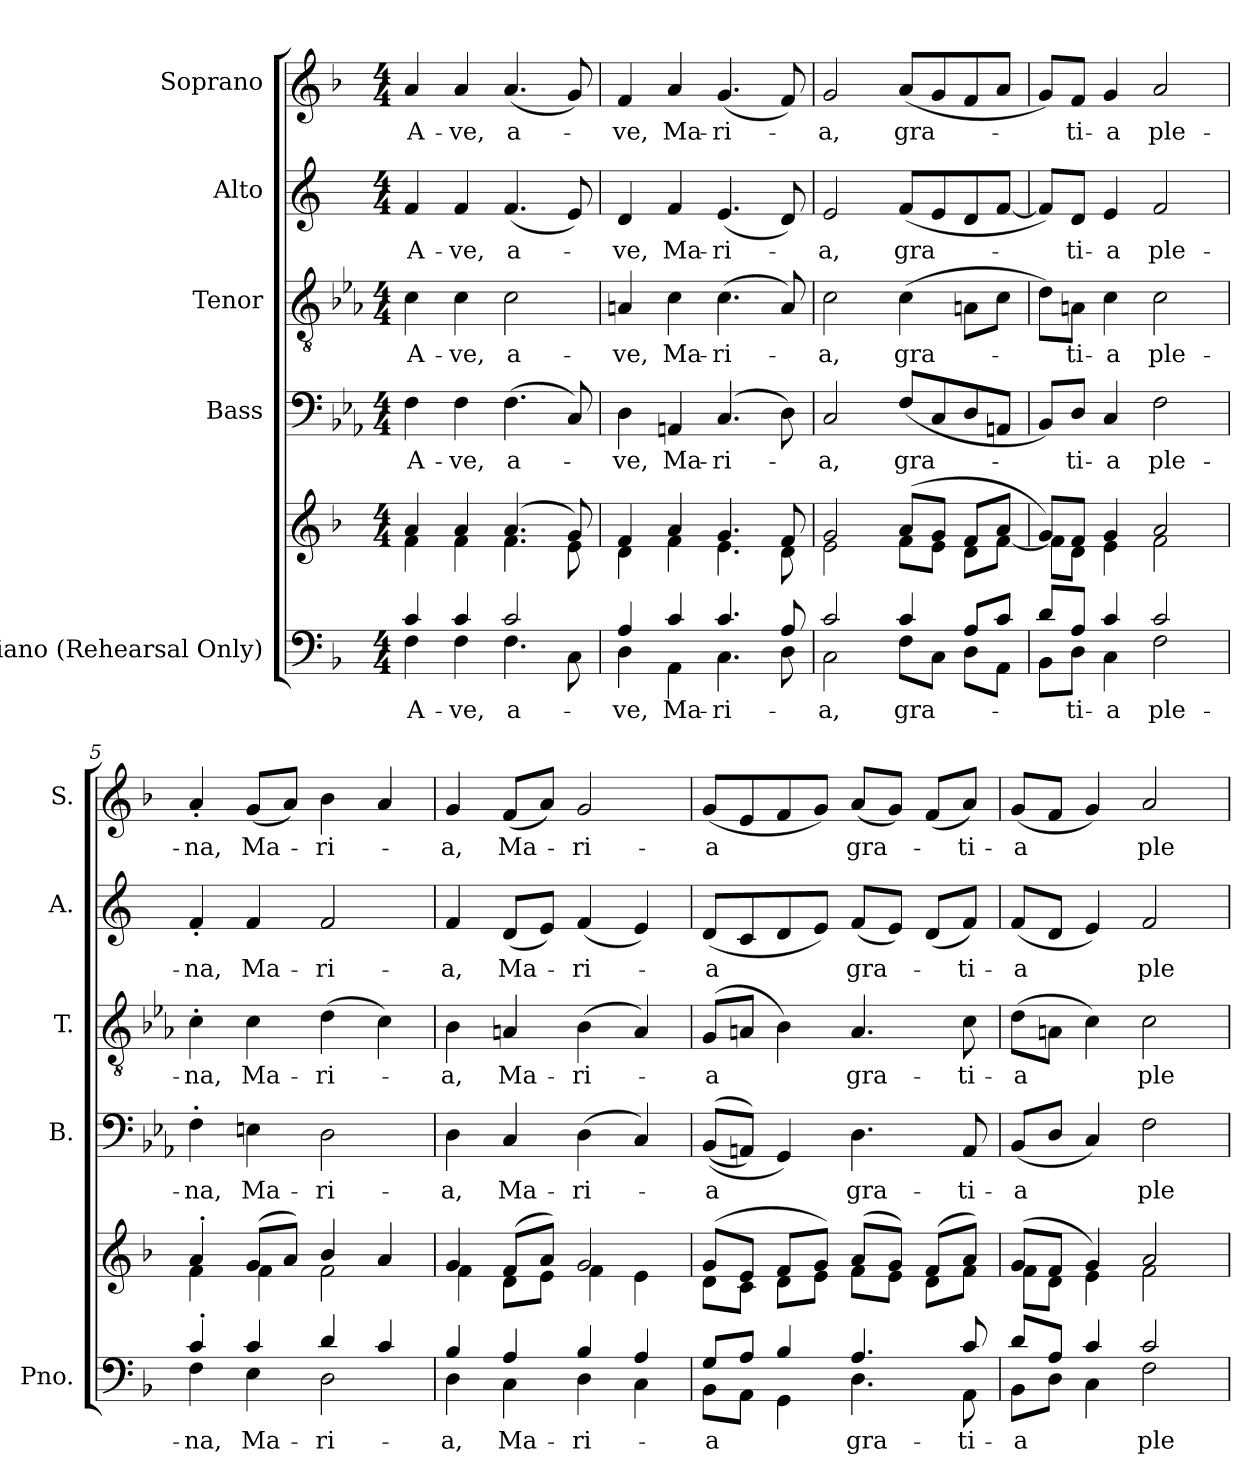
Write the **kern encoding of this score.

**kern	**text	**kern	**kern	**text	**kern	**text	**kern	**text	**kern	**text
*part5	*part5	*part5	*part4	*part4	*part3	*part3	*part2	*part2	*part1	*part1
*staff6	*staff6	*staff5	*staff4	*staff4	*staff3	*staff3	*staff2	*staff2	*staff1	*staff1
*I"Piano (Rehearsal  Only)	*	*	*I"Bass	*	*I"Tenor	*	*I"Alto	*	*I"Soprano	*
*I'Pno.	*	*	*I'B.	*	*I'T.	*	*I'A.	*	*I'S.	*
*clefF4	*	*clefG2	*clefF4	*	*clefGv2	*	*clefG2	*	*clefG2	*
*k[b-]	*	*k[b-]	*k[b-e-a-]	*	*k[b-e-a-]	*	*k[]	*	*k[b-]	*
*M4/4	*	*M4/4	*M4/4	*	*M4/4	*	*M4/4	*	*M4/4	*
*MM56	*	*MM56	*MM56	*	*MM56	*	*MM56	*	*MM56	*
=1	=1	=1	=1	=1	=1	=1	=1	=1	=1	=1
*^	*	*^	*	*	*	*	*	*	*	*
!	!	!	!	!	!	!LO:LY:b	!	!LO:LY:b	!	!LO:LY:b	!	!LO:LY:b
4c/	4F\	A-	4a/	4f\	4F\	A-	4c\	A-	4f/	A-	4a/	A-
!	!	!	!	!	!	!LO:LY:b	!	!LO:LY:b	!	!LO:LY:b	!	!LO:LY:b
4c/	4F\	-ve,	4a/	4f\	4F\	-ve,	4c\	-ve,	4f/	-ve,	4a/	-ve,
!	!	!	!	!	!	!LO:LY:b	!	!LO:LY:b	!	!LO:LY:b	!	!LO:LY:b
2c/	4.F\	a-	(>4.a/	4.f\	(>4.F\	a-	2c\	a-	(<4.f/	a-	(<4.a/	a-
.	8C\	.	8g/)	8e\	8C/)	.	.	.	8e/)	.	8g/)	.
=2	=2	=2	=2	=2	=2	=2	=2	=2	=2	=2	=2	=2
!	!	!	!	!	!	!LO:LY:b	!	!LO:LY:b	!	!LO:LY:b	!	!LO:LY:b
4A/	4D\	-ve,	4f/	4d\	4D\	-ve,	4An/	-ve,	4d/	-ve,	4f/	-ve,
!	!	!	!	!	!	!LO:LY:b	!	!LO:LY:b	!	!LO:LY:b	!	!LO:LY:b
4c/	4AA\	Ma-	4a/	4f\	4AAn/	Ma-	4c\	Ma-	4f/	Ma-	4a/	Ma-
!	!	!	!	!	!	!LO:LY:b	!	!LO:LY:b	!	!LO:LY:b	!	!LO:LY:b
4.c/	4.C\	-ri-	4.g/	4.e\	(>4.C/	-ri-	(>4.c\	-ri-	(<4.e/	-ri-	(<4.g/	-ri-
8A/	8D\	.	8f/	8d\	8D\)	.	8A/)	.	8d/)	.	8f/)	.
=3	=3	=3	=3	=3	=3	=3	=3	=3	=3	=3	=3	=3
!	!	!	!	!	!	!LO:LY:b	!	!LO:LY:b	!	!LO:LY:b	!	!LO:LY:b
2c/	2C\	-a,	2g/	2e\	2C/	-a,	2c\	-a,	2e/	-a,	2g/	-a,
!	!	!	!	!	!	!LO:LY:b	!	!LO:LY:b	!	!LO:LY:b	!	!LO:LY:b
4c/	8F\L	gra-	(>8a/L	8f\L	(<8F/L	gra-	(>4c\	gra-	(<8f/L	gra-	(<8a/L	gra-
.	8C\J	.	8g/J	8e\J	8C/	.	.	.	8e/	.	8g/	.
8A/L	8D\L	.	8f/L	8d\L	8D/	.	8An\L	.	8d/	.	8f/	.
8c/J	8AA\J	.	8a/J	[8f\J	8AAn/J	.	8c\J	.	[8f/J	.	8a/J	.
=4	=4	=4	=4	=4	=4	=4	=4	=4	=4	=4	=4	=4
8d/L	8BB-\L	.	8g/L)	8f\L]	8BB-/L)	.	8d\L)	.	8f/L])	.	8g/L)	.
!	!	!	!	!	!	!LO:LY:b	!	!LO:LY:b	!	!LO:LY:b	!	!LO:LY:b
8A/J	8D\J	-ti-	8f/J	8d\J	8D/J	-ti-	8An\J	-ti-	8d/J	-ti-	8f/J	-ti-
!	!	!	!	!	!	!LO:LY:b	!	!LO:LY:b	!	!LO:LY:b	!	!LO:LY:b
4c/	4C\	-a	4g/	4e\	4C/	-a	4c\	-a	4e/	-a	4g/	-a
!	!	!	!	!	!	!LO:LY:b	!	!LO:LY:b	!	!LO:LY:b	!	!LO:LY:b
2c/	2F\	ple-	2a/	2f\	2F\	ple-	2c\	ple-	2f/	ple-	2a/	ple-
=5	=5	=5	=5	=5	=5	=5	=5	=5	=5	=5	=5	=5
!	!	!	!	!	!	!LO:LY:b	!	!LO:LY:b	!	!LO:LY:b	!	!LO:LY:b
4c'/	4F\	-na,	4a'/	4f\	4F'\	-na,	4c'\	-na,	4f'/	-na,	4a'/	-na,
!	!	!	!	!	!	!LO:LY:b	!	!LO:LY:b	!	!LO:LY:b	!	!LO:LY:b
4c/	4E\	Ma-	(>8g/L	4f\	4En\	Ma-	4c\	Ma-	4f/	Ma-	(<8g/L	Ma-
.	.	.	8a/J)	.	.	.	.	.	.	.	8a/J)	.
!	!	!	!	!	!	!LO:LY:b	!	!LO:LY:b	!	!LO:LY:b	!	!LO:LY:b
4d/	2D\	-ri-	4b-/	2f\	2D\	-ri-	(>4d\	-ri-	2f/	-ri-	4b-\	-ri-
4c/	.	.	4a/	.	.	.	4c\)	.	.	.	4a/	.
=6	=6	=6	=6	=6	=6	=6	=6	=6	=6	=6	=6	=6
!	!	!	!	!	!	!LO:LY:b	!	!LO:LY:b	!	!LO:LY:b	!	!LO:LY:b
4B-/	4D\	-a,	4g/	4f\	4D\	-a,	4B-\	-a,	4f/	-a,	4g/	-a,
!	!	!	!	!	!	!LO:LY:b	!	!LO:LY:b	!	!LO:LY:b	!	!LO:LY:b
4A/	4C\	Ma-	(>8f/L	8d\L	4C/	Ma-	4An/	Ma-	(<8d/L	Ma-	(<8f/L	Ma-
.	.	.	8a/J)	8e\J	.	.	.	.	8e/J)	.	8a/J)	.
!	!	!	!	!	!	!LO:LY:b	!	!LO:LY:b	!	!LO:LY:b	!	!LO:LY:b
4B-/	4D\	-ri-	2g/	4f\	(>4D\	-ri-	(>4B-\	-ri-	(<4f/	-ri-	2g/	-ri-
4A/	4C\	.	.	4e\	4C/)	.	4A/)	.	4e/)	.	.	.
!!LO:LB:g=z
=7	=7	=7	=7	=7	=7	=7	=7	=7	=7	=7	=7	=7
!	!	!	!	!	!	!LO:LY:b	!	!LO:LY:b	!	!LO:LY:b	!	!LO:LY:b
8G/L	8BB-\L	-a	(>8g/L	8d\L	(<(<(<8BB-/L	-a	(>8G/L	-a	(<8d/L	-a	(<8g/L	-a
8A/J	8AA\J	.	8e/J	8c\J	8AAn/J))	.	8An/J	.	8c/	.	8e/	.
4B-/	4GG\	.	8f/L	8d\L	4GG/)	.	4B-\)	.	8d/	.	8f/	.
.	.	.	8g/J)	8e\J	.	.	.	.	8e/J)	.	8g/J)	.
!	!	!	!	!	!	!LO:LY:b	!	!LO:LY:b	!	!LO:LY:b	!	!LO:LY:b
4.A/	4.D\	gra-	(>8a/L	8f\L	4.D\	gra-	4.A/	gra-	(<8f/L	gra-	(<8a/L	gra-
.	.	.	8g/J)	8e\J	.	.	.	.	8e/J)	.	8g/J)	.
.	.	.	(>8f/L	8d\L	.	.	.	.	(<8d/L	.	(<8f/L	.
!	!	!	!	!	!	!LO:LY:b	!	!LO:LY:b	!	!LO:LY:b	!	!LO:LY:b
8c/	8AA\	-ti-	8a/J)	8f\J	8AA/	-ti-	8c\	-ti-	8f/J)	-ti-	8a/J)	-ti-
=8	=8	=8	=8	=8	=8	=8	=8	=8	=8	=8	=8	=8
!	!	!	!	!	!	!LO:LY:b	!	!LO:LY:b	!	!LO:LY:b	!	!LO:LY:b
8d/L	8BB-\L	-a	(>8g/L	8f\L	(<8BB-/L	-a	(>8d\L	-a	(<8f/L	-a	(<8g/L	-a
8A/J	8D\J	.	8f/J	8d\J	8D/J	.	8An\J	.	8d/J	.	8f/J	.
4c/	4C\	.	4g/)	4e\	4C/)	.	4c\)	.	4e/)	.	4g/)	.
!	!	!	!	!	!	!LO:LY:b	!	!LO:LY:b	!	!LO:LY:b	!	!LO:LY:b
2c/	2F\	ple	2a/	2f\	2F\	ple	2c\	ple	2f/	ple	2a/	ple
*v	*v	*	*	*	*	*	*	*	*	*	*	*
*	*	*v	*v	*	*	*	*	*	*	*	*
=	=	=	=	=	=	=	=	=	=	=
*-	*-	*-	*-	*-	*-	*-	*-	*-	*-	*-
